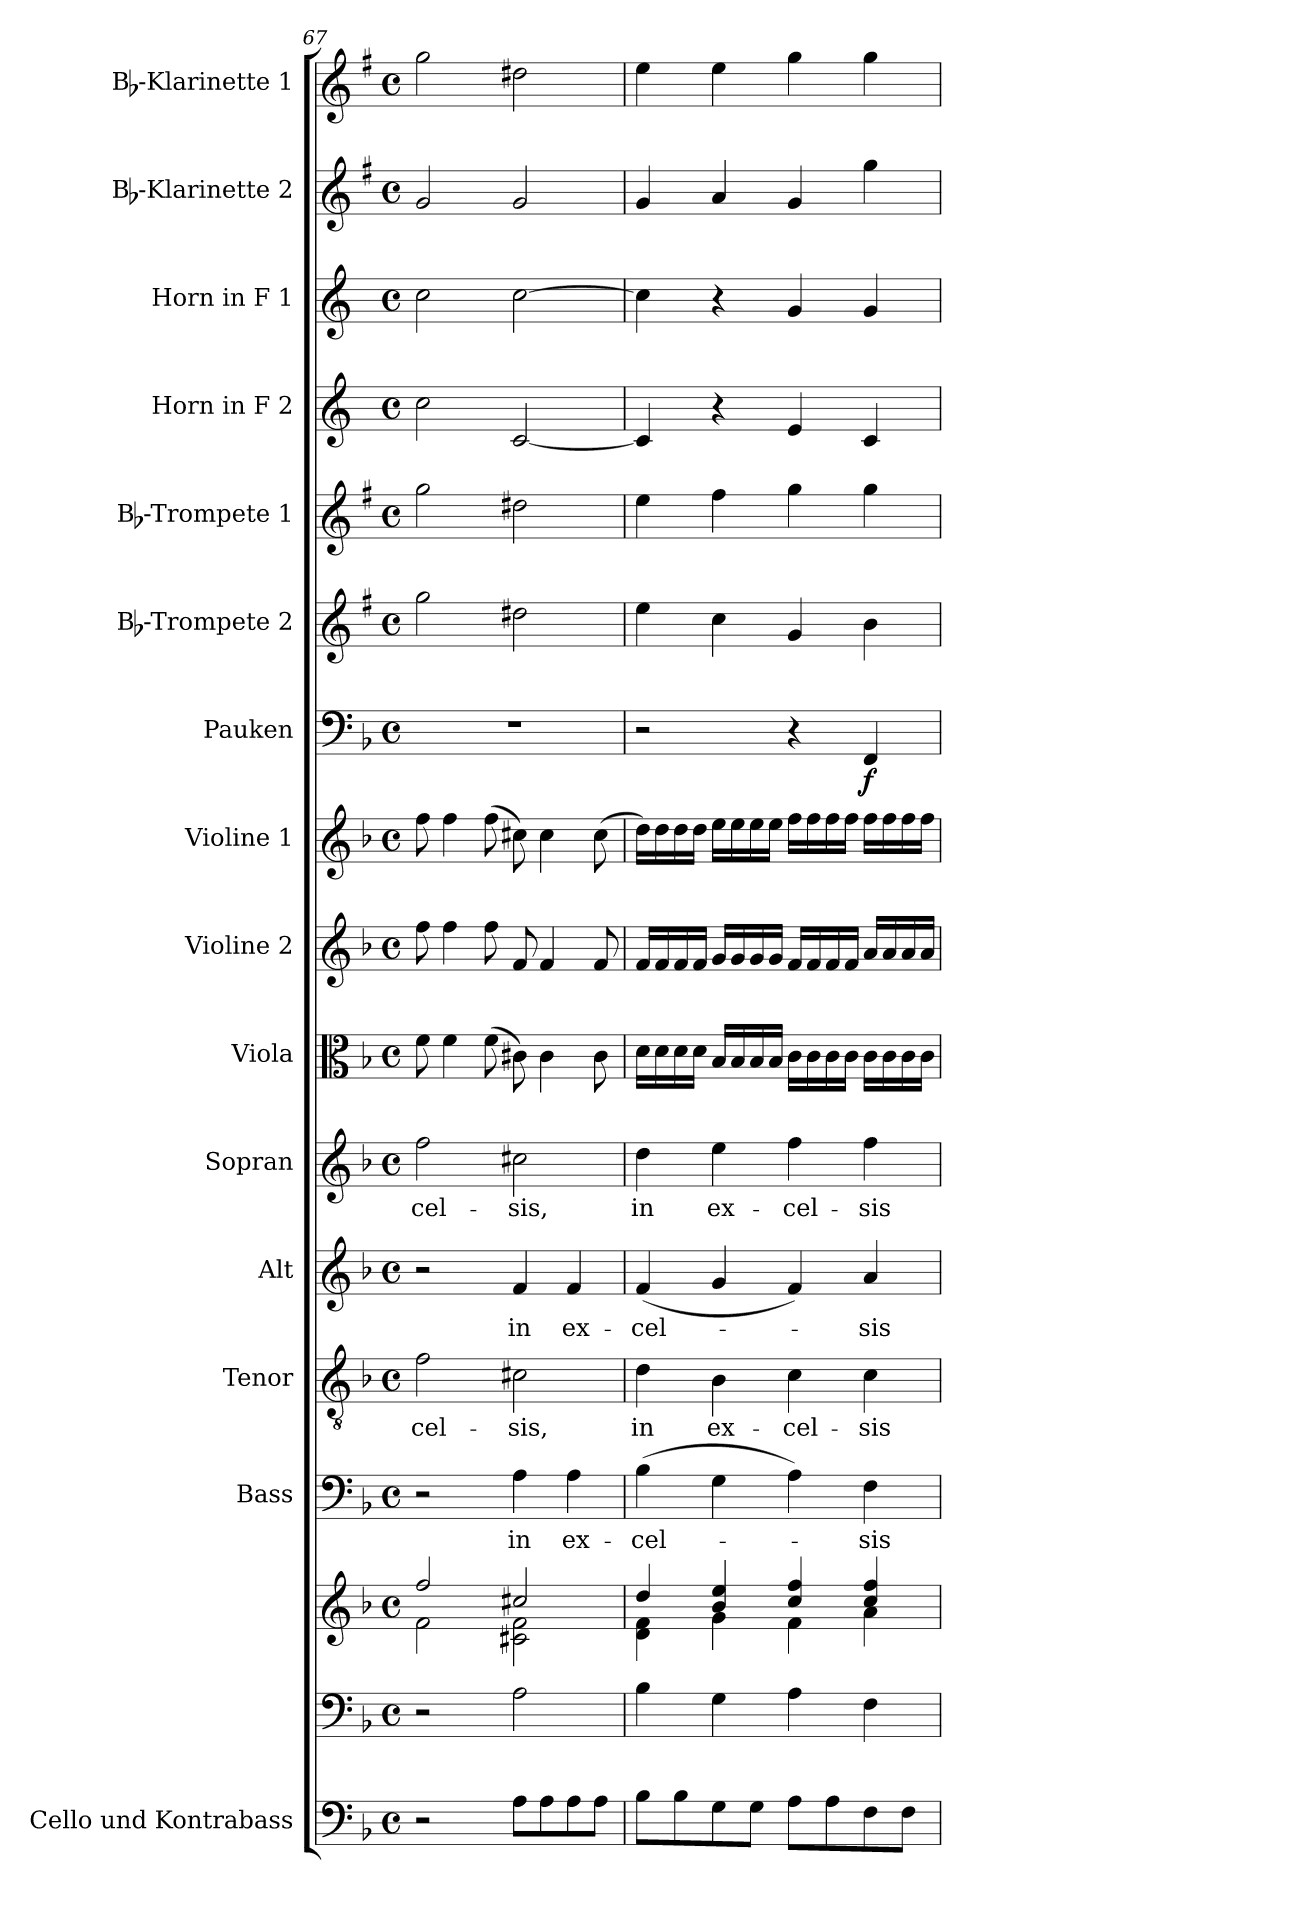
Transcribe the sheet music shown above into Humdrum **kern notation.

**kern	**kern	**kern	**kern	**text	**kern	**text	**kern	**text	**kern	**text	**kern	**kern	**kern	**kern	**dynam	**kern	**kern	**kern	**kern	**kern	**kern
*part16	*part15	*part15	*part14	*part14	*part13	*part13	*part12	*part12	*part11	*part11	*part10	*part9	*part8	*part7	*part7	*part6	*part5	*part4	*part3	*part2	*part1
*staff17	*staff16	*staff15	*staff14	*staff14	*staff13	*staff13	*staff12	*staff12	*staff11	*staff11	*staff10	*staff9	*staff8	*staff7	*staff7	*staff6	*staff5	*staff4	*staff3	*staff2	*staff1
*I"Cello und Kontrabass	*	*	*I"Bass	*	*I"Tenor	*	*I"Alt	*	*I"Sopran	*	*I"Viola	*I"Violine 2	*I"Violine 1	*I"Pauken	*	*I"Bb-Trompete 2	*I"Bb-Trompete 1	*I"Horn in F 2	*I"Horn in F 1	*I"Bb-Klarinette 2	*I"Bb-Klarinette 1
*I'Kb.	*	*	*I'B.	*	*I'T.	*	*I'A.	*	*I'S.	*	*I'Vla.	*I'Vl. 2	*I'Vl. 1	*I'Pk.	*	*I'Bb Trp. 2	*I'Bb Trp. 1	*	*	*I'Bb Kl. 2	*I'Bb Kl. 1
*clefF4	*clefF4	*clefG2	*clefF4	*	*clefGv2	*	*clefG2	*	*clefG2	*	*clefC3	*clefG2	*clefG2	*clefF4	*	*clefG2	*clefG2	*clefG2	*clefG2	*clefG2	*clefG2
*ITrd7c12	*	*	*	*	*	*	*	*	*	*	*	*	*	*	*	*ITrd1c2	*ITrd1c2	*ITrd4c7	*ITrd4c7	*ITrd1c2	*ITrd1c2
*k[b-]	*k[b-]	*k[b-]	*k[b-]	*	*k[b-]	*	*k[b-]	*	*k[b-]	*	*k[b-]	*k[b-]	*k[b-]	*k[b-]	*	*k[b-]	*k[b-]	*k[b-]	*k[b-]	*k[b-]	*k[b-]
*F:	*F:	*F:	*F:	*	*F:	*	*F:	*	*F:	*	*F:	*F:	*F:	*F:	*	*F:	*F:	*F:	*F:	*F:	*F:
*M4/4	*M4/4	*M4/4	*M4/4	*	*M4/4	*	*M4/4	*	*M4/4	*	*M4/4	*M4/4	*M4/4	*M4/4	*	*M4/4	*M4/4	*M4/4	*M4/4	*M4/4	*M4/4
*met(c)	*met(c)	*met(c)	*met(c)	*	*met(c)	*	*met(c)	*	*met(c)	*	*met(c)	*met(c)	*met(c)	*met(c)	*	*met(c)	*met(c)	*met(c)	*met(c)	*met(c)	*met(c)
=67	=67	=67	=67	=67	=67	=67	=67	=67	=67	=67	=67	=67	=67	=67	=67	=67	=67	=67	=67	=67	=67
*	*	*^	*	*	*	*	*	*	*	*	*	*	*	*	*	*	*	*	*	*	*
!	!	!	!	!	!	!	!LO:LY:b	!	!	!	!LO:LY:b	!	!	!	!	!	!	!	!	!	!	!
2r	2r	2ff/	2f\	2r	.	2f\	-cel-	2r	.	2ff\	-cel-	8f\	8ff\	8ff\	1r	.	2ff\	2ff\	2f\	2f\	2f/	2ff\
.	.	.	.	.	.	.	.	.	.	.	.	4f\	4ff\	4ff\	.	.	.	.	.	.	.	.
.	.	.	.	.	.	.	.	.	.	.	.	(>8f\	8ff\	(>8ff\	.	.	.	.	.	.	.	.
!	!	!	!	!	!LO:LY:b	!	!LO:LY:b	!	!LO:LY:b	!	!LO:LY:b	!	!	!	!	!	!	!	!	!	!	!
8AA\L	2A\	2cc#X/	2c#X\ 2f\	4A\	in	2c#X\	-sis,	4f/	in	2cc#X\	-sis,	8c#X\)	8f/	8cc#X\)	.	.	2cc#X\	2cc#X\	[2F/	[2f\	2f/	2cc#X\
8AA\	.	.	.	.	.	.	.	.	.	.	.	4c#\	4f/	4cc#\	.	.	.	.	.	.	.	.
!	!	!	!	!	!LO:LY:b	!	!	!	!LO:LY:b	!	!	!	!	!	!	!	!	!	!	!	!	!
8AA\	.	.	.	4A\	ex-	.	.	4f/	ex-	.	.	.	.	.	.	.	.	.	.	.	.	.
8AA\J	.	.	.	.	.	.	.	.	.	.	.	8c#\	8f/	(>8cc#\	.	.	.	.	.	.	.	.
=68	=68	=68	=68	=68	=68	=68	=68	=68	=68	=68	=68	=68	=68	=68	=68	=68	=68	=68	=68	=68	=68	=68
!	!	!	!	!	!LO:LY:b	!	!LO:LY:b	!	!LO:LY:b	!	!LO:LY:b	!	!	!	!	!	!	!	!	!	!	!
8BB-\L	4B-\	4dd/	4d\ 4f\	(>4B-\	-cel-	4d\	in	(<4f/	-cel-	4dd\	in	16d\LL	16f/LL	16dd\LL)	2r	.	4dd\	4dd\	4F/]	4f\]	4f/	4dd\
.	.	.	.	.	.	.	.	.	.	.	.	16d\	16f/	16dd\	.	.	.	.	.	.	.	.
8BB-\	.	.	.	.	.	.	.	.	.	.	.	16d\	16f/	16dd\	.	.	.	.	.	.	.	.
.	.	.	.	.	.	.	.	.	.	.	.	16d\JJ	16f/JJ	16dd\JJ	.	.	.	.	.	.	.	.
!	!	!	!	!	!	!	!LO:LY:b	!	!	!	!LO:LY:b	!	!	!	!	!	!	!	!	!	!	!
8GG\	4G\	4b-/ 4ee/	4g\	4G\	.	4B-\	ex-	4g/	.	4ee\	ex-	16B-/LL	16g/LL	16ee\LL	.	.	4b-\	4ee\	4r	4r	4g/	4dd\
.	.	.	.	.	.	.	.	.	.	.	.	16B-/	16g/	16ee\	.	.	.	.	.	.	.	.
8GG\J	.	.	.	.	.	.	.	.	.	.	.	16B-/	16g/	16ee\	.	.	.	.	.	.	.	.
.	.	.	.	.	.	.	.	.	.	.	.	16B-/JJ	16g/JJ	16ee\JJ	.	.	.	.	.	.	.	.
!	!	!	!	!	!	!	!LO:LY:b	!	!	!	!LO:LY:b	!	!	!	!	!	!	!	!	!	!	!
8AA\L	4A\	4cc/ 4ff/	4f\	4A\)	.	4c\	-cel-	4f/)	.	4ff\	-cel-	16c\LL	16f/LL	16ff\LL	4r	.	4f/	4ff\	4A/	4c/	4f/	4ff\
.	.	.	.	.	.	.	.	.	.	.	.	16c\	16f/	16ff\	.	.	.	.	.	.	.	.
8AA\	.	.	.	.	.	.	.	.	.	.	.	16c\	16f/	16ff\	.	.	.	.	.	.	.	.
.	.	.	.	.	.	.	.	.	.	.	.	16c\JJ	16f/JJ	16ff\JJ	.	.	.	.	.	.	.	.
!	!	!	!	!	!LO:LY:b	!	!LO:LY:b	!	!LO:LY:b	!	!LO:LY:b	!	!	!	!	!LO:DY:b	!	!	!	!	!	!
8FF\	4F\	4cc/ 4ff/	4a\	4F\	-sis	4c\	-sis	4a/	-sis	4ff\	-sis	16c\LL	16a/LL	16ff\LL	4FF/	f	4a\	4ff\	4F/	4c/	4ff\	4ff\
.	.	.	.	.	.	.	.	.	.	.	.	16c\	16a/	16ff\	.	.	.	.	.	.	.	.
8FF\J	.	.	.	.	.	.	.	.	.	.	.	16c\	16a/	16ff\	.	.	.	.	.	.	.	.
.	.	.	.	.	.	.	.	.	.	.	.	16c\JJ	16a/JJ	16ff\JJ	.	.	.	.	.	.	.	.
*	*	*v	*v	*	*	*	*	*	*	*	*	*	*	*	*	*	*	*	*	*	*	*
=	=	=	=	=	=	=	=	=	=	=	=	=	=	=	=	=	=	=	=	=	=
*-	*-	*-	*-	*-	*-	*-	*-	*-	*-	*-	*-	*-	*-	*-	*-	*-	*-	*-	*-	*-	*-
